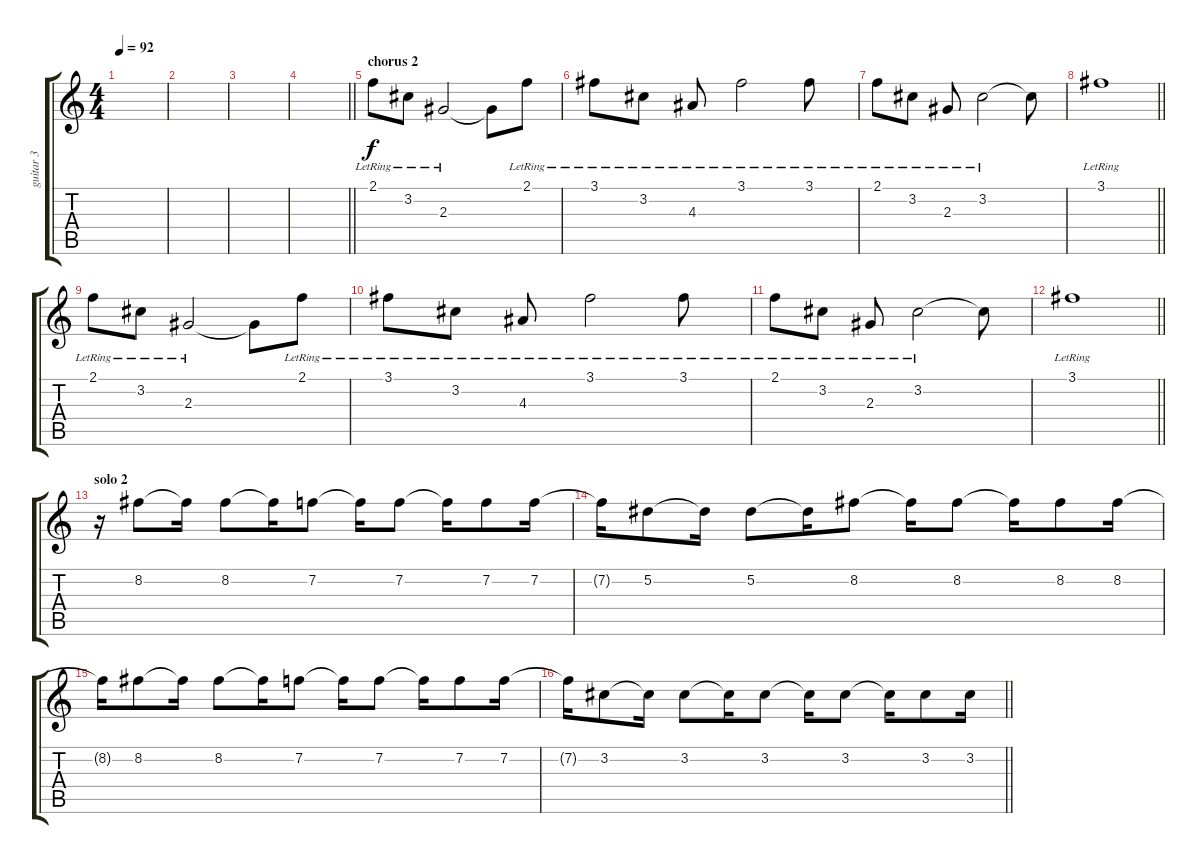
\track ("guitar 3" "guitar 3") {instrument electricguitarjazz}
\staff {score tabs}
\tuning (Eb4 Bb3 Gb3 Db3 Ab2 Eb2) {hide}
\ts (4 4)
\tempo 92
\clef g2
\ks c
|
|
|
\barLineRight lightlight
|
\section ("" "chorus 2")
2.1{lr}.8 3.2{lr}.8 2.3{lr}.2 2.3{t}.8 2.1{lr}.8 |
3.1{lr}.8 3.2{lr}.8 4.3{lr}.8 3.1{lr}.2 3.1{lr}.8 |
2.1{lr}.8 3.2{lr}.8 2.3{lr}.8 3.2{lr}.2 3.2{t}.8 |
\barLineRight lightlight
3.1{lr}.1 |
2.1{lr}.8 3.2{lr}.8 2.3{lr}.2 2.3{t}.8 2.1{lr}.8 |
3.1{lr}.8 3.2{lr}.8 4.3{lr}.8 3.1{lr}.2 3.1{lr}.8 |
2.1{lr}.8 3.2{lr}.8 2.3{lr}.8 3.2{lr}.2 3.2{t}.8 |
\barLineRight lightlight
3.1{lr}.1 |
\section ("" "solo 2")
r.16 8.2.8 8.2{t}.16 8.2.8 8.2{t}.16 7.2.8 7.2{t}.16 7.2.8 7.2{t}.16 7.2.8 7.2.16 |
7.2{t}.16 5.2.8 5.2{t}.16 5.2.8 5.2{t}.16 8.2.8 8.2{t}.16 8.2.8 8.2{t}.16 8.2.8 8.2.16 |
8.2{t}.16 8.2.8 8.2{t}.16 8.2.8 8.2{t}.16 7.2.8 7.2{t}.16 7.2.8 7.2{t}.16 7.2.8 7.2.16 |
\barLineRight lightlight
7.2{t}.16 3.2.8 3.2{t}.16 3.2.8 3.2{t}.16 3.2.8 3.2{t}.16 3.2.8 3.2{t}.16 3.2.8 3.2.16
